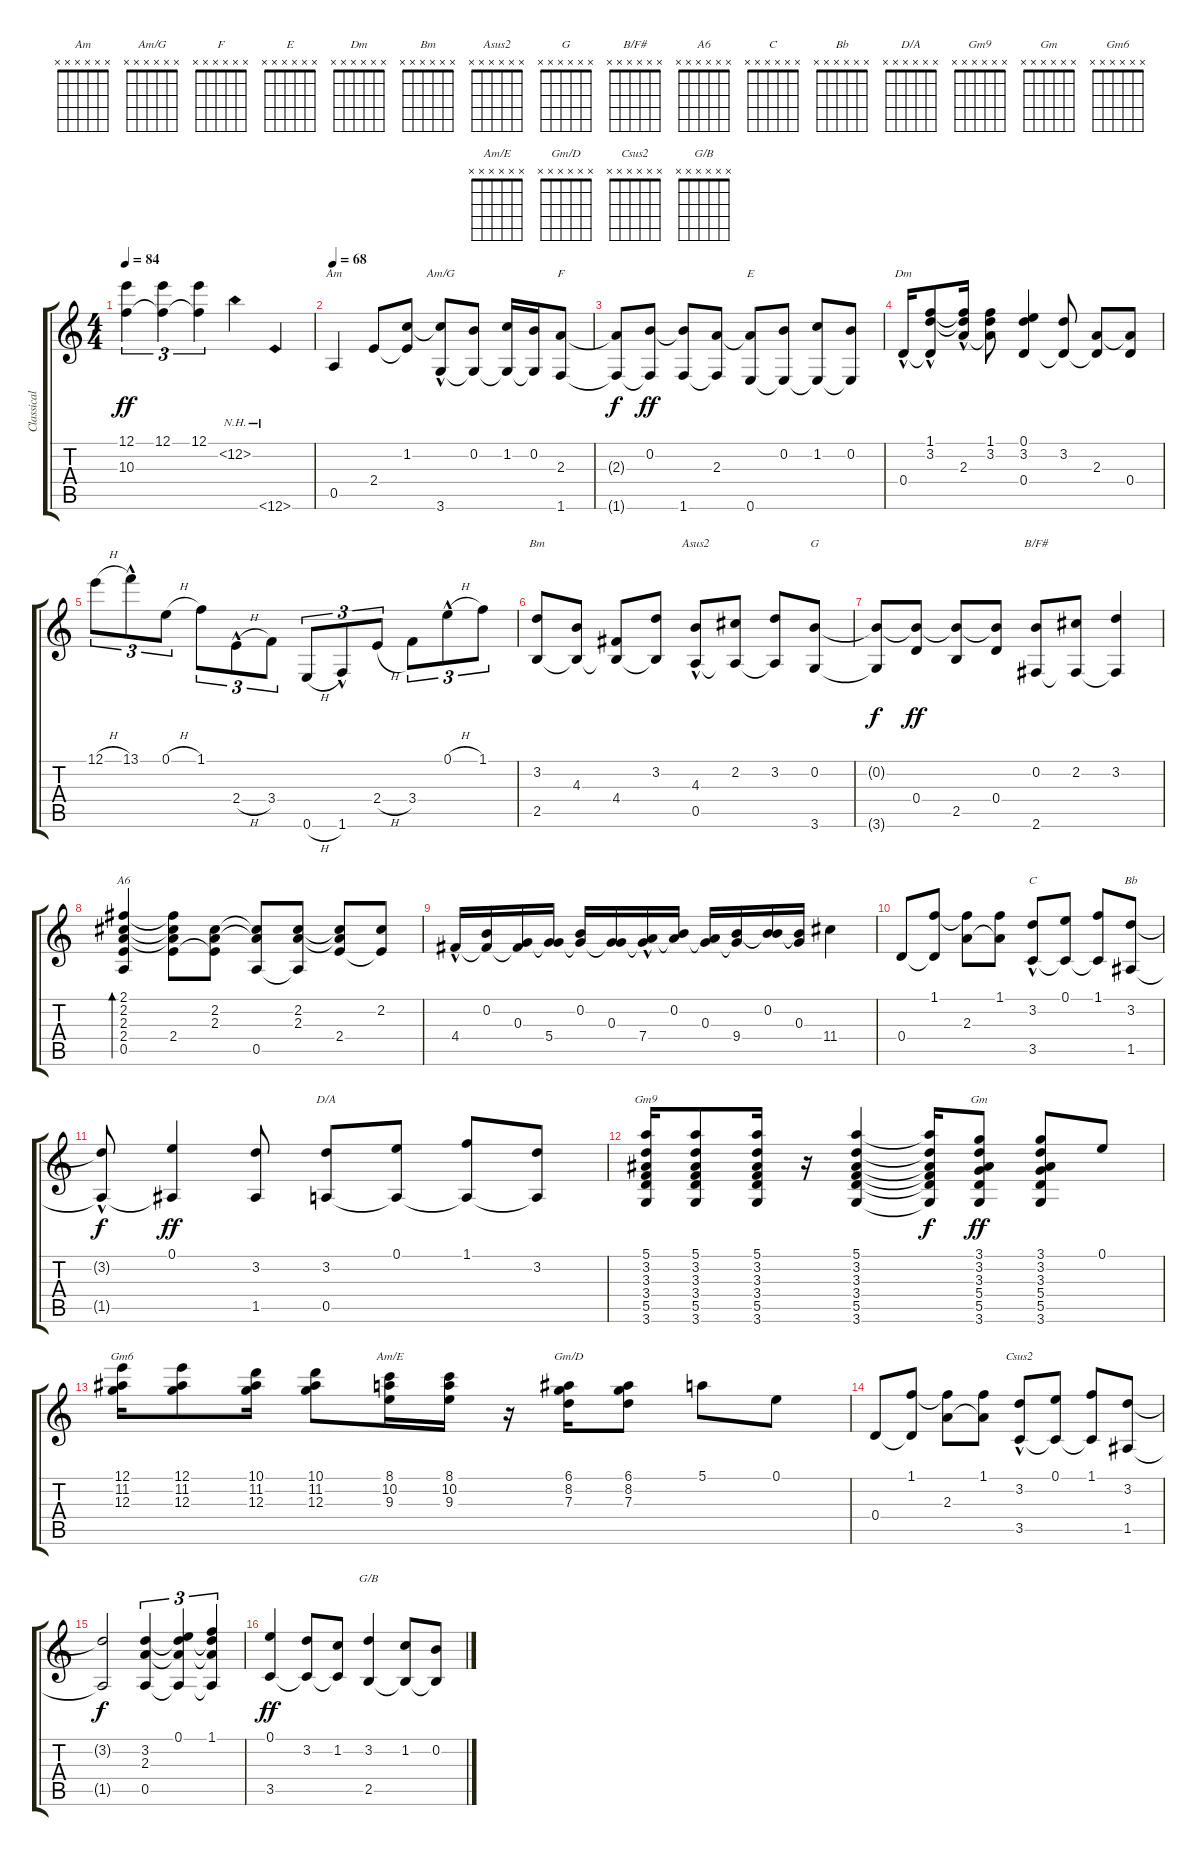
\track ("Classical Guitar" "Classical ") {instrument acousticguitarnylon}
\staff {score tabs}
\tuning (E4 B3 G3 D3 A2 E2) {hide}
\chord ("Am" x x x x x x) {firstfret 0}
\chord ("Am/G" x x x x x x) {firstfret 0}
\chord ("F" x x x x x x) {firstfret 0}
\chord ("E" x x x x x x) {firstfret 0}
\chord ("Dm" x x x x x x) {firstfret 0}
\chord ("Bm" x x x x x x) {firstfret 0}
\chord ("Asus2" x x x x x x) {firstfret 0}
\chord ("G" x x x x x x) {firstfret 0}
\chord ("B/F#" x x x x x x) {firstfret 0}
\chord ("A6" x x x x x x) {firstfret 0}
\chord ("C" x x x x x x) {firstfret 0}
\chord ("Bb" x x x x x x) {firstfret 0}
\chord ("D/A" x x x x x x) {firstfret 0}
\chord ("Gm9" x x x x x x) {firstfret 0}
\chord ("Gm" x x x x x x) {firstfret 0}
\chord ("Gm6" x x x x x x) {firstfret 0}
\chord ("Am/E" x x x x x x) {firstfret 0}
\chord ("Gm/D" x x x x x x) {firstfret 0}
\chord ("Csus2" x x x x x x) {firstfret 0}
\chord ("G/B" x x x x x x) {firstfret 0}
\ts (4 4)
\tempo 84
\clef g2
\ks c
(12.1 10.3).4{tu (3 2) dy ff} (12.1 10.3{t}).4{tu (3 2)} (12.1 10.3{t}).4{tu (3 2)} 12.2{nh}.4 12.6{nh}.4 |
\tempo 68
0.5.4{ch "Am"} 2.4.8 (1.2 2.4{t}).8 (1.2{t} 3.6{hac}).8{ch "Am/G"} (0.2 3.6{t}).8 (1.2 3.6{t}).16 (0.2 3.6{t}).16 (2.3 1.6).8{ch "F"} |
(2.3{t} 1.6{t}).8{dy f} (0.2 1.6{t}).8{dy ff} (0.2{t} 1.6).8 (2.3 1.6{t}).8 (2.3{t} 0.6).8{ch "E"} (0.2 0.6{t}).8 (1.2 0.6{t}).8 (0.2 0.6{t}).8 |
0.4{hac}.16{ch "Dm"} (1.1{hac} 3.2{hac} 0.4{t}).8 (1.1{t} 3.2{t} 2.3{hac}).16 (1.1 3.2 2.3{t}).8 (0.1 3.2 0.4).4 (3.2 0.4{t}).8 (2.3 0.4{t}).8 (2.3{t} 0.4).8 |
12.1{h}.8{tu (3 2)} 13.1{hac}.8{tu (3 2)} 0.1{h}.8{tu (3 2)} 1.1.8{tu (3 2)} 2.4{h hac}.8{tu (3 2)} 3.4.8{tu (3 2)} 0.6{h}.8{tu (3 2)} 1.6{hac}.8{tu (3 2)} 2.4{h}.8{tu (3 2)} 3.4.8{tu (3 2)} 0.1{h hac}.8{tu (3 2)} 1.1.8{tu (3 2)} |
(3.2 2.5).8{ch "Bm"} (4.3 2.5{t}).8 (4.4 2.5{t}).8 (3.2 2.5{t}).8 (4.3 0.5{hac}).8{ch "Asus2"} (2.2 0.5{t}).8 (3.2 0.5{t}).8 (0.2 3.6).8{ch "G"} |
(0.2{t} 3.6{t}).8{dy f} (0.2{t} 0.4).8{dy ff} (0.2{t} 2.5).8 (0.2{t} 0.4).8 (0.2 2.6).8{ch "B/F#"} (2.2 2.6{t}).8 (3.2 2.6{t}).4 |
(2.1 2.2 2.3 2.4 0.5).4{bd 60 ch "A6"} (2.1{t} 2.2{t} 2.3{t} 2.4).8 (2.2 2.3 2.4{t}).8 (2.2{t} 2.3{t} 0.5).8 (2.2 2.3 0.5{t}).8 (2.2{t} 2.3{t} 2.4).8 (2.2 2.4{t}).8 |
4.4{hac}.16 (0.2 4.4{t}).16 (0.3 4.4{t}).16 (0.3{t} 5.4).16 (0.2 5.4{t}).16 (0.3 5.4{t}).16 (0.3{t} 7.4{hac}).16 (0.2 7.4{t}).16 (0.3 7.4{t}).16 (0.3{t} 9.4).16 (0.2 9.4{t}).16 (0.3 9.4{t}).16 11.4.4 |
0.4.8 (1.1 0.4{t}).8 (1.1{t} 2.3).8 (1.1 2.3{t}).8 (3.2 3.5{hac}).8{ch "C"} (0.1 3.5{t}).8 (1.1 3.5{t}).8 (3.2 1.5).8{ch "Bb"} |
(3.2{t} 1.5{hac t}).8{dy f} (0.1 1.5{t}).4{dy ff} (3.2 1.5).8 (3.2 0.5).8{ch "D/A"} (0.1 0.5{t}).8 (1.1 0.5{t}).8 (3.2 0.5{t}).8 |
(5.1 3.2 3.3 3.4 5.5 3.6).16{ch "Gm9"} (5.1 3.2 3.3 3.4 5.5 3.6).8 (5.1 3.2 3.3 3.4 5.5 3.6).16 r.16 (5.1 3.2 3.3 3.4 5.5 3.6).4 (5.1{t} 3.2{t} 3.3{t} 3.4{t} 5.5{t} 3.6{t}).16{dy f} (3.1 3.2 3.3 5.4 5.5 3.6).8{ch "Gm" dy ff} (3.1 3.2 3.3 5.4 5.5 3.6).8 0.1.8 |
(12.1 11.2 12.3).16{ch "Gm6"} (12.1 11.2 12.3).8 (10.1 11.2 12.3).16 (10.1 11.2 12.3).8 (8.1 10.2 9.3).16{ch "Am/E"} (8.1 10.2 9.3).16 r.16 (6.1 8.2 7.3).16{ch "Gm/D"} (6.1 8.2 7.3).8 5.1.8 0.1.8 |
0.4.8 (1.1 0.4{t}).8 (1.1{t} 2.3).8 (1.1 2.3{t}).8 (3.2 3.5{hac}).8{ch "Csus2"} (0.1 3.5{t}).8 (1.1 3.5{t}).8 (3.2 1.5).8 |
(3.2{t} 1.5{t}).2{dy f} (3.2 2.3 0.5).4{tu (3 2)} (0.1 3.2{t} 2.3{t} 0.5{t}).4{tu (3 2)} (1.1 3.2{t} 2.3{t} 0.5{t}).4{tu (3 2)} |
(0.1 3.5).4{dy ff} (3.2 3.5{t}).8 (1.2 3.5{t}).8 (3.2 2.5).4{ch "G/B"} (1.2 2.5{t}).8 (0.2 2.5{t}).8
